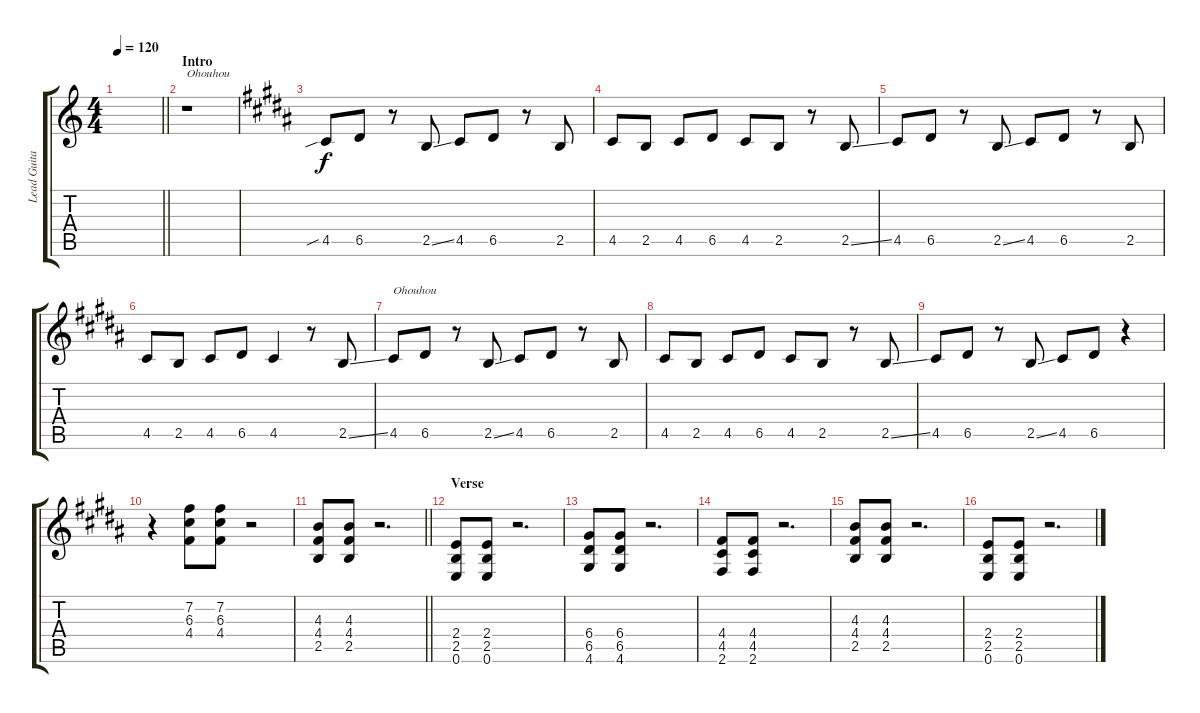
\track ("Lead Guitar" "Lead Guita") {instrument distortionguitar}
\staff {score tabs}
\tuning (E4 B3 G3 D3 A2 E2) {hide}
\ts (4 4)
\tempo 120
\clef g2
\barLineRight lightlight
\ks c
|
\section ("" "Intro")
r.1{txt "Ohouhou"} |
\ks b
4.5{sib}.8 6.5.8 r.8 2.5{ss}.8 4.5.8 6.5.8 r.8 2.5.8 |
4.5.8 2.5.8 4.5.8 6.5.8 4.5.8 2.5.8 r.8 2.5{ss}.8 |
4.5.8 6.5.8 r.8 2.5{ss}.8 4.5.8 6.5.8 r.8 2.5.8 |
4.5.8 2.5.8 4.5.8 6.5.8 4.5.4 r.8 2.5{ss}.8 |
4.5.8{txt "Ohouhou"} 6.5.8 r.8 2.5{ss}.8 4.5.8 6.5.8 r.8 2.5.8 |
4.5.8 2.5.8 4.5.8 6.5.8 4.5.8 2.5.8 r.8 2.5{ss}.8 |
4.5.8 6.5.8 r.8 2.5{ss}.8 4.5.8 6.5.8 r.4 |
r.4 (7.2 6.3 4.4).8 (7.2 6.3 4.4).8 r.2 |
\barLineRight lightlight
(4.3 4.4 2.5).8{volume 8} (4.3 4.4 2.5).8 r.2{d} |
\section ("" "Verse")
(2.4 2.5 0.6).8 (2.4 2.5 0.6).8 r.2{d} |
(6.4 6.5 4.6).8 (6.4 6.5 4.6).8 r.2{d} |
(4.4 4.5 2.6).8 (4.4 4.5 2.6).8 r.2{d} |
(4.3 4.4 2.5).8 (4.3 4.4 2.5).8 r.2{d} |
(2.4 2.5 0.6).8 (2.4 2.5 0.6).8 r.2{d}
